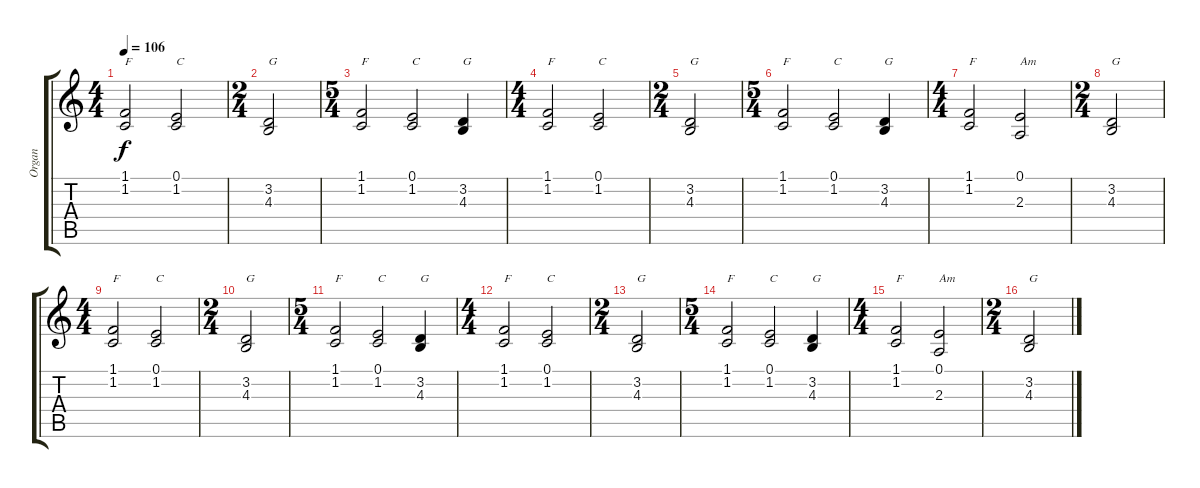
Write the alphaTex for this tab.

\track ("Organ" "Organ") {instrument drawbarorgan}
\staff {score tabs}
\tuning (E4 B3 G3 D3 A2 E2) {hide}
\ts (4 4)
\tempo 106
\clef g2
\ks c
(1.1 1.2).2{txt "F" dy f} (0.1 1.2).2{txt "C"} |
\ts (2 4)
(3.2 4.3).2{txt "G"} |
\ts (5 4)
(1.1 1.2).2{txt "F"} (0.1 1.2).2{txt "C"} (3.2 4.3).4{txt "G"} |
\ts (4 4)
(1.1 1.2).2{txt "F"} (0.1 1.2).2{txt "C"} |
\ts (2 4)
(3.2 4.3).2{txt "G"} |
\ts (5 4)
(1.1 1.2).2{txt "F"} (0.1 1.2).2{txt "C"} (3.2 4.3).4{txt "G"} |
\ts (4 4)
(1.1 1.2).2{txt "F"} (0.1 2.3).2{txt "Am"} |
\ts (2 4)
(3.2 4.3).2{txt "G"} |
\ts (4 4)
(1.1 1.2).2{txt "F"} (0.1 1.2).2{txt "C"} |
\ts (2 4)
(3.2 4.3).2{txt "G"} |
\ts (5 4)
(1.1 1.2).2{txt "F"} (0.1 1.2).2{txt "C"} (3.2 4.3).4{txt "G"} |
\ts (4 4)
(1.1 1.2).2{txt "F"} (0.1 1.2).2{txt "C"} |
\ts (2 4)
(3.2 4.3).2{txt "G"} |
\ts (5 4)
(1.1 1.2).2{txt "F"} (0.1 1.2).2{txt "C"} (3.2 4.3).4{txt "G"} |
\ts (4 4)
(1.1 1.2).2{txt "F"} (0.1 2.3).2{txt "Am"} |
\ts (2 4)
(3.2 4.3).2{txt "G"}
